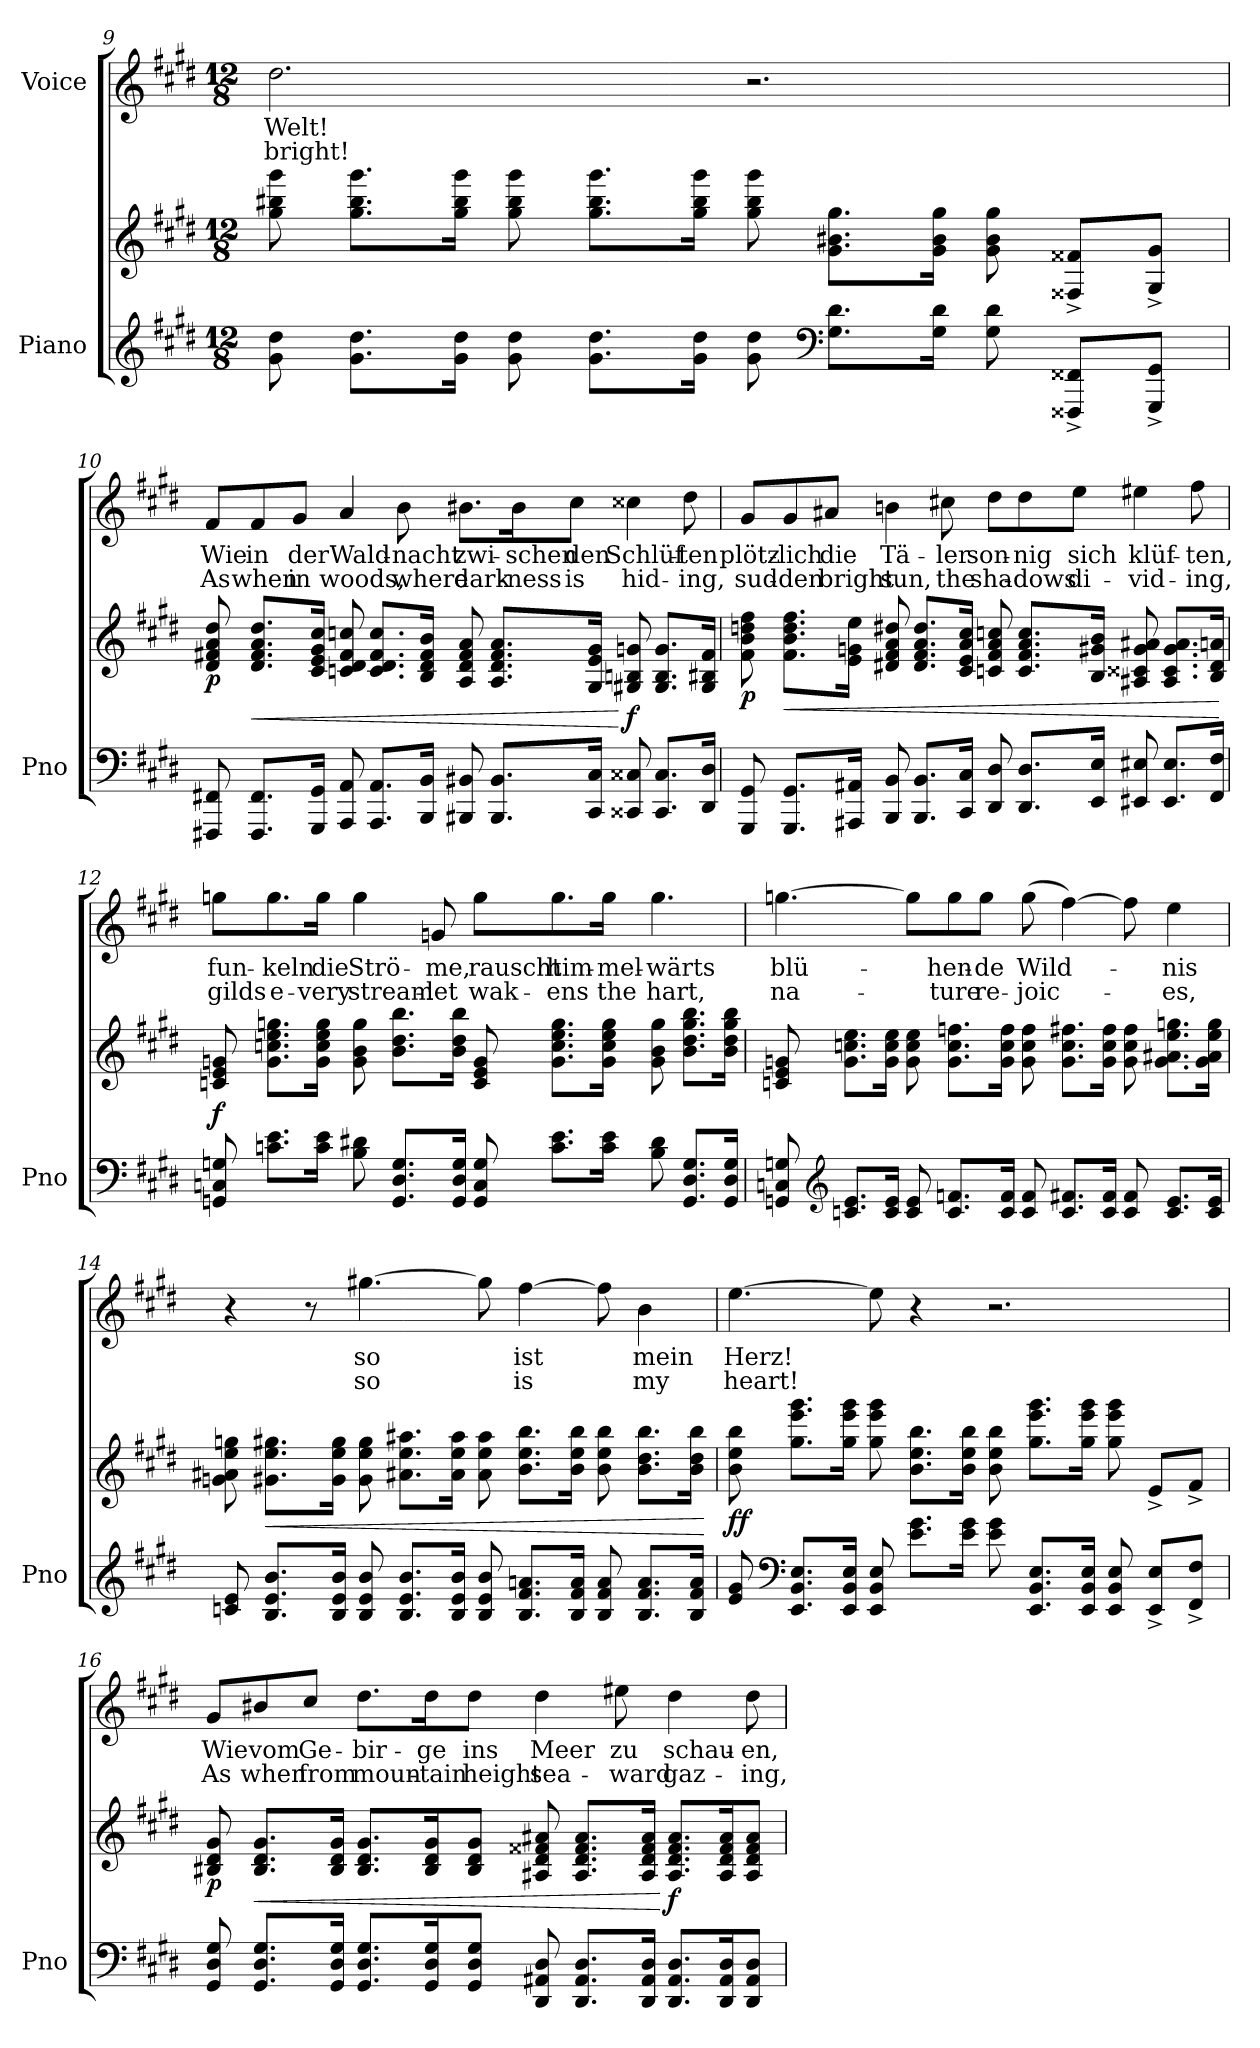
**kern	**kern	**dynam	**kern	**text	**text
*part2	*part2	*part2	*part1	*part1	*part1
*staff3	*staff2	*staff2/3	*staff1	*staff1	*staff1
*I"Piano	*	*	*I"Voice	*	*
*I'Pno	*	*	*	*	*
*clefG2	*clefG2	*	*clefG2	*	*
*k[f#c#g#d#]	*k[f#c#g#d#]	*	*k[f#c#g#d#]	*	*
*M12/8	*M12/8	*	*M12/8	*	*
=9	=9	=9	=9	=9	=9
!	!	!	!	!LO:LY:b	!LO:LY:b
8g#\ 8dd#\	8gg#\ 8bb#X\ 8ggg#\	.	2.dd#\	Welt!	bright!
8.g#\ 8.dd#\L	8.gg#\ 8.bb#\ 8.ggg#\L	.	.	.	.
16g#\ 16dd#\Jk	16gg#\ 16bb#\ 16ggg#\Jk	.	.	.	.
8g#\ 8dd#\	8gg#\ 8bb#\ 8ggg#\	.	.	.	.
8.g#\ 8.dd#\L	8.gg#\ 8.bb#\ 8.ggg#\L	.	.	.	.
16g#\ 16dd#\Jk	16gg#\ 16bb#\ 16ggg#\Jk	.	.	.	.
8g#\ 8dd#\	8gg#\ 8bb#\ 8ggg#\	.	2.r	.	.
*clefF4	*	*	*	*	*
8.G#\ 8.d#\L	8.g#\ 8.b#X\ 8.gg#\L	.	.	.	.
16G#\ 16d#\Jk	16g#\ 16b#\ 16gg#\Jk	.	.	.	.
8G#\ 8d#\	8g#\ 8b#\ 8gg#\	.	.	.	.
8FFF##X/^ 8FF##X/^L	8F##X/^ 8f##X/^L	.	.	.	.
8GGG#/^ 8GG#/^J	8G#/^ 8g#/^J	.	.	.	.
!!LO:LB:g=z
=10	=10	=10	=10	=10	=10
!	!	!LO:DY:b	!	!LO:LY:b	!LO:LY:b
8FFF#X/ 8FF#X/	8d#/ 8f#X/ 8a/ 8dd#/	p	8f#/L	Wie	As
!	!	!LO:HP:b	!	!LO:LY:b	!LO:LY:b
8.FFF#/ 8.FF#/L	8.d#/ 8.f#/ 8.a/ 8.dd#/L	<	8f#/	in	when
!	!	!	!	!LO:LY:b	!LO:LY:b
.	.	.	8g#/J	der	in
16GGG#/ 16GG#/Jk	16c#/ 16e/ 16g#/ 16cc#/Jk	.	.	.	.
!	!	!	!	!LO:LY:b	!LO:LY:b
8AAA/ 8AA/	8cn/ 8d#/ 8f#/ 8ccn/	.	4a/	Wald-	woods,
8.AAA/ 8.AA/L	8.c/ 8.d#/ 8.f#/ 8.cc/L	.	.	.	.
!	!	!	!	!LO:LY:b	!LO:LY:b
.	.	.	8b\	-nacht	where
16BBB/ 16BB/Jk	16B/ 16d#/ 16f#/ 16b/Jk	.	.	.	.
!	!	!	!	!LO:LY:b	!LO:LY:b
8BBB#X/ 8BB#X/	8A/ 8d#/ 8f#/ 8a/	.	8.b#X\L	zwi-	dark-
8.BBB#/ 8.BB#/L	8.A/ 8.d#/ 8.f#/ 8.a/L	.	.	.	.
!	!	!	!	!LO:LY:b	!LO:LY:b
.	.	.	16b#\K	-schen	-ness
!	!	!	!	!LO:LY:b	!LO:LY:b
.	.	.	8cc#\J	den	is
16CC#/ 16C#/Jk	16G#/ 16e/ 16g#/Jk	.	.	.	.
!	!	!LO:DY:n=1:b	!	!LO:LY:b	!LO:LY:b
8CC##X/ 8C##X/	8G#X/ 8Bn/ 8gn/	[ f	4cc##X\	Schlüf-	hid-
8.CC##/ 8.C##/L	8.G#/ 8.B/ 8.g/L	.	.	.	.
!	!	!	!	!LO:LY:b	!LO:LY:b
.	.	.	8dd#\	-ten	-ing,
16DD#/ 16D#/Jk	16G#/ 16B#X/ 16f#/Jk	.	.	.	.
=11	=11	=11	=11	=11	=11
!	!	!LO:DY:b	!	!LO:LY:b	!LO:LY:b
8GGG#/ 8GG#/	8f#\ 8b\ 8ddn\ 8ff#\	p	8g#/L	plötz-	sud-
!	!	!LO:HP:b	!	!LO:LY:b	!LO:LY:b
8.GGG#/ 8.GG#/L	8.f#\ 8.b\ 8.dd\ 8.ff#\L	<	8g#/	-lich	-den
!	!	!	!	!LO:LY:b	!LO:LY:b
.	.	.	8a#X/J	die	bright
16AAA#X/ 16AA#X/Jk	16e\ 16gn\ 16ee\Jk	.	.	.	.
!	!	!	!	!LO:LY:b	!LO:LY:b
8BBB/ 8BB/	8d#X/ 8f#/ 8a/ 8dd#X/	.	4bn\	Tä-	sun,
8.BBB/ 8.BB/L	8.d#/ 8.f#/ 8.a/ 8.dd#/L	.	.	.	.
!	!	!	!	!LO:LY:b	!LO:LY:b
.	.	.	8cc#X\	-ler	the
16CC#/ 16C#/Jk	16c#/ 16e/ 16a/ 16cc#/Jk	.	.	.	.
!	!	!	!	!LO:LY:b	!LO:LY:b
8DD#/ 8D#/	8cn/ 8f#/ 8a/ 8ccn/	.	8dd#\L	son-	sha-
!	!	!	!	!LO:LY:b	!LO:LY:b
8.DD#/ 8.D#/L	8.c/ 8.f#/ 8.a/ 8.cc/L	.	8dd#\	-nig	-dows
!	!	!	!	!LO:LY:b	!LO:LY:b
.	.	.	8ee\J	sich	di-
16EE/ 16E/Jk	16B/ 16g#X/ 16b/Jk	.	.	.	.
!	!	!	!	!LO:LY:b	!LO:LY:b
8EE#X/ 8E#X/	8A#X/ 8c##X/ 8g#/ 8a#X/	.	4ee#X\	klüf-	-vid-
8.EE#/ 8.E#/L	8.A#/ 8.c##/ 8.g#/ 8.a#/L	.	.	.	.
!	!	!	!	!LO:LY:b	!LO:LY:b
.	.	.	8ff#\	-ten,	-ing,
16FF#/ 16F#/Jk	16B/ 16d#/ 16an/Jk	.	.	.	.
.	.	[	.	.	.
!!LO:LB:g=z
=12	=12	=12	=12	=12	=12
!	!	!LO:DY:b	!	!LO:LY:b	!LO:LY:b
8GGn/ 8Cn/ 8Gn/	8cn/ 8e/ 8gn/	f	8ggn\L	fun-	gilds
!	!	!	!	!LO:LY:b	!LO:LY:b
8.cn\ 8.e\L	8.g\ 8.ccn\ 8.ee\ 8.ggn\L	.	8.gg\	-keln	e-
!	!	!	!	!LO:LY:b	!LO:LY:b
16c\ 16e\Jk	16g\ 16cc\ 16ee\ 16gg\Jk	.	16gg\Jk	die	-very
!	!	!	!	!LO:LY:b	!LO:LY:b
8B\ 8d#X\	8g\ 8b\ 8gg\	.	4gg\	Strö-	stream-
8.GG/ 8.D#/ 8.G/L	8.b\ 8.dd#\ 8.bb\L	.	.	.	.
!	!	!	!	!LO:LY:b	!LO:LY:b
.	.	.	8gn/	-me,	-let
16GG/ 16D#/ 16G/Jk	16b\ 16dd#\ 16bb\Jk	.	.	.	.
!	!	!	!	!LO:LY:b	!LO:LY:b
8GG/ 8C/ 8G/	8c/ 8e/ 8g/	.	8gg\L	rauscht	wak-
!	!	!	!	!LO:LY:b	!LO:LY:b
8.c\ 8.e\L	8.g\ 8.cc\ 8.ee\ 8.gg\L	.	8.gg\	him-	-ens
!	!	!	!	!LO:LY:b	!LO:LY:b
16c\ 16e\Jk	16g\ 16cc\ 16ee\ 16gg\Jk	.	16gg\Jk	-mel-	the
!	!	!	!	!LO:LY:b	!LO:LY:b
8B\ 8d#\	8g\ 8b\ 8gg\	.	4.gg\	-wärts	hart,
8.GG/ 8.D#/ 8.G/L	8.b\ 8.dd#\ 8.gg\ 8.bb\L	.	.	.	.
16GG/ 16D#/ 16G/Jk	16b\ 16dd#\ 16gg\ 16bb\Jk	.	.	.	.
=13	=13	=13	=13	=13	=13
!	!	!	!	!LO:LY:b	!LO:LY:b
8GGn/ 8Cn/ 8Gn/	8cn/ 8e/ 8gn/	.	[4.ggn\	blü-	na-
*clefG2	*	*	*	*	*
8.cn/ 8.e/L	8.g\ 8.ccn\ 8.ee\L	.	.	.	.
16c/ 16e/Jk	16g\ 16cc\ 16ee\Jk	.	.	.	.
8c/ 8e/	8g\ 8cc\ 8ee\	.	8gg\L]	.	.
!	!	!	!	!LO:LY:b	!LO:LY:b
8.c/ 8.fn/L	8.g\ 8.cc\ 8.ffn\L	.	8gg\	-hen-	-ture
!	!	!	!	!LO:LY:b	!LO:LY:b
.	.	.	8gg\J	-de	re-
16c/ 16f/Jk	16g\ 16cc\ 16ff\Jk	.	.	.	.
!	!	!	!	!LO:LY:b	!LO:LY:b
8c/ 8f/	8g\ 8cc\ 8ff\	.	(8gg\	Wild-	-joic-
8.c/ 8.f#X/L	8.g\ 8.cc\ 8.ff#X\L	.	[4ff#\)	.	.
16c/ 16f#/Jk	16g\ 16cc\ 16ff#\Jk	.	.	.	.
8c/ 8f#/	8g\ 8cc\ 8ff#\	.	8ff#\]	.	.
!	!	!	!	!LO:LY:b	!LO:LY:b
8.c/ 8.e/L	8.g\ 8.a#X\ 8.ee\ 8.ggn\L	.	4ee\	-nis	-es,
16c/ 16e/Jk	16g\ 16a#\ 16ee\ 16gg\Jk	.	.	.	.
!!LO:LB:g=z
=14	=14	=14	=14	=14	=14
8cn/ 8e/	8gn\ 8a#X\ 8ee\ 8ggn\	.	4r	.	.
!	!	!LO:HP:b	!	!	!
8.B/ 8.e/ 8.b/L	8.g#X\ 8.ee\ 8.gg#X\L	<	.	.	.
.	.	.	8r	.	.
16B/ 16e/ 16b/Jk	16g#\ 16ee\ 16gg#\Jk	.	.	.	.
!	!	!	!	!LO:LY:b	!LO:LY:b
8B/ 8e/ 8b/	8g#\ 8ee\ 8gg#\	.	[4.gg#X\	so	so
8.B/ 8.e/ 8.b/L	8.a#X\ 8.ee\ 8.aa#X\L	.	.	.	.
16B/ 16e/ 16b/Jk	16a#\ 16ee\ 16aa#\Jk	.	.	.	.
8B/ 8e/ 8b/	8a#\ 8ee\ 8aa#\	.	8gg#\]	.	.
!	!	!	!	!LO:LY:b	!LO:LY:b
8.B/ 8.f#/ 8.an/L	8.b\ 8.ee\ 8.bb\L	.	[4ff#\	ist	is
16B/ 16f#/ 16a/Jk	16b\ 16ee\ 16bb\Jk	.	.	.	.
8B/ 8f#/ 8a/	8b\ 8ee\ 8bb\	.	8ff#\]	.	.
!	!	!	!	!LO:LY:b	!LO:LY:b
8.B/ 8.f#/ 8.a/L	8.b\ 8.dd#\ 8.bb\L	.	4b\	mein	my
16B/ 16f#/ 16a/Jk	16b\ 16dd#\ 16bb\Jk	.	.	.	.
.	.	[	.	.	.
=15	=15	=15	=15	=15	=15
!	!	!LO:DY:b	!	!LO:LY:b	!LO:LY:b
8e/ 8g#/	8b\ 8ee\ 8bb\	ff	[4.ee\	Herz!	heart!
*clefF4	*	*	*	*	*
8.EE/ 8.BB/ 8.E/L	8.gg#\ 8.eee\ 8.ggg#\L	.	.	.	.
16EE/ 16BB/ 16E/Jk	16gg#\ 16eee\ 16ggg#\Jk	.	.	.	.
8EE/ 8BB/ 8E/	8gg#\ 8eee\ 8ggg#\	.	8ee\]	.	.
8.e\ 8.g#\L	8.b\ 8.ee\ 8.bb\L	.	4r	.	.
16e\ 16g#\Jk	16b\ 16ee\ 16bb\Jk	.	.	.	.
8e\ 8g#\	8b\ 8ee\ 8bb\	.	2.r	.	.
8.EE/ 8.BB/ 8.E/L	8.gg#\ 8.eee\ 8.ggg#\L	.	.	.	.
16EE/ 16BB/ 16E/Jk	16gg#\ 16eee\ 16ggg#\Jk	.	.	.	.
8EE/ 8BB/ 8E/	8gg#\ 8eee\ 8ggg#\	.	.	.	.
8EE/^ 8E/^L	8e^/L	.	.	.	.
8FF#/^ 8F#/^J	8f#^/J	.	.	.	.
!!LO:PB:g=z
=16	=16	=16	=16	=16	=16
!	!	!LO:DY:b	!	!LO:LY:b	!LO:LY:b
8GG#/ 8D#/ 8G#/	8B#X/ 8d#/ 8g#/	p	8g#/L	Wie	As
!	!	!LO:HP:b	!	!LO:LY:b	!LO:LY:b
8.GG#/ 8.D#/ 8.G#/L	8.B#/ 8.d#/ 8.g#/L	<	8b#X/	vom	when
!	!	!	!	!LO:LY:b	!LO:LY:b
.	.	.	8cc#/J	Ge-	from
16GG#/ 16D#/ 16G#/Jk	16B#/ 16d#/ 16g#/Jk	.	.	.	.
!	!	!	!	!LO:LY:b	!LO:LY:b
8.GG#/ 8.D#/ 8.G#/L	8.B#/ 8.d#/ 8.g#/L	.	8.dd#\L	-bir-	moun-
!	!	!	!	!LO:LY:b	!LO:LY:b
16GG#/ 16D#/ 16G#/K	16B#/ 16d#/ 16g#/K	.	16dd#\K	-ge	-tain
!	!	!	!	!LO:LY:b	!LO:LY:b
8GG#/ 8D#/ 8G#/J	8B#/ 8d#/ 8g#/J	.	8dd#\J	ins	height
!	!	!	!	!LO:LY:b	!LO:LY:b
8DD#/ 8AA#X/ 8D#/	8A#X/ 8d#/ 8f##X/ 8a#X/	.	4dd#\	Meer	sea-
8.DD#/ 8.AA#/ 8.D#/L	8.A#/ 8.d#/ 8.f##/ 8.a#/L	.	.	.	.
!	!	!	!	!LO:LY:b	!LO:LY:b
.	.	.	8ee#X\	zu	-ward
16DD#/ 16AA#/ 16D#/Jk	16A#/ 16d#/ 16f##/ 16a#/Jk	.	.	.	.
!	!	!LO:DY:n=1:b	!	!LO:LY:b	!LO:LY:b
8.DD#/ 8.AA#/ 8.D#/L	8.A#/ 8.d#/ 8.f##/ 8.a#/L	[ f	4dd#\	schau-	gaz-
16DD#/ 16AA#/ 16D#/K	16A#/ 16d#/ 16f##/ 16a#/K	.	.	.	.
!	!	!	!	!LO:LY:b	!LO:LY:b
8DD#/ 8AA#/ 8D#/J	8A#/ 8d#/ 8f##/ 8a#/J	.	8dd#\	-en,	-ing,
=	=	=	=	=	=
*-	*-	*-	*-	*-	*-
